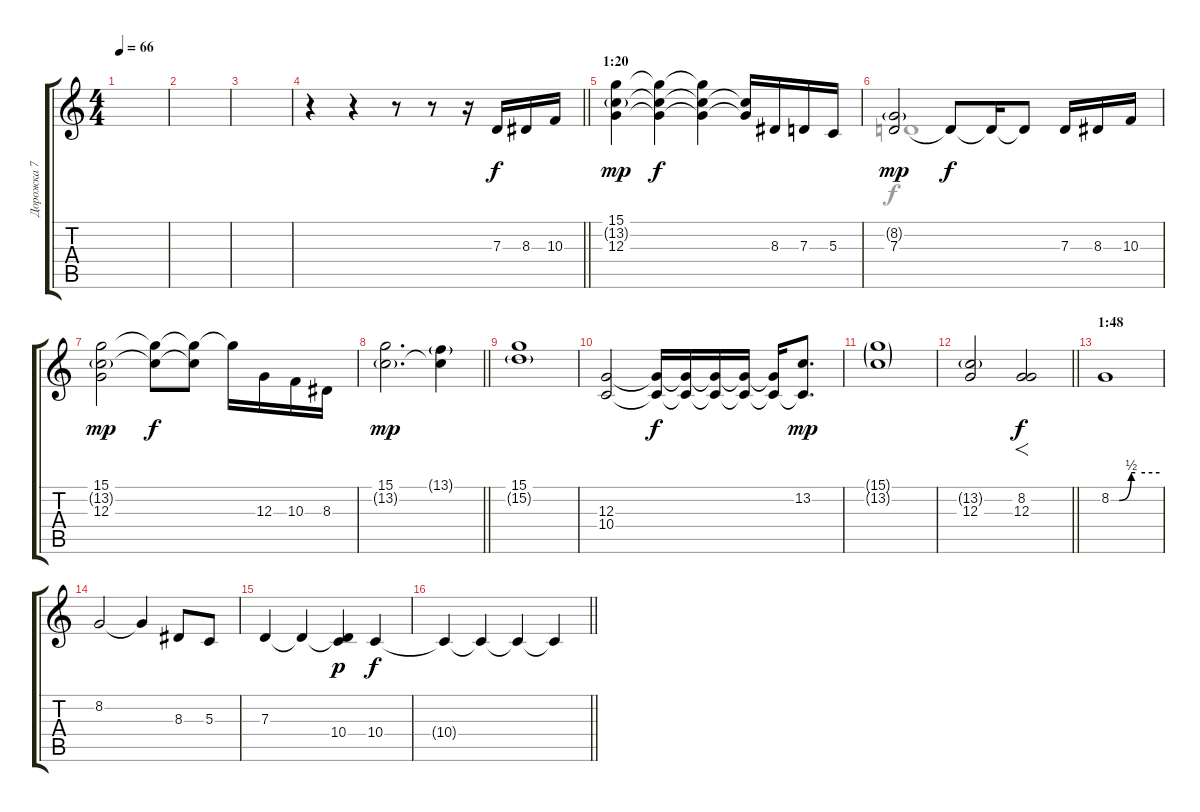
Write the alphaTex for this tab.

\track ("Дорожка 7" "Дорожка 7") {instrument stringensemble1}
\staff {score tabs}
\tuning (E4 B3 G3 D3 A2 E2) {hide}
\voice
\ts (4 4)
\tempo 66
\clef g2
\ks c
|
|
|
\barLineRight lightlight
r.4 r.4 r.8 r.8 r.16 7.3.16 8.3.16 10.3.16 |
\section ("" "1:20")
(15.1 13.2{g} 12.3).4{dy mp} (15.1{t} 13.2{t} 12.3{t}).4{dy f} (15.1{t} 13.2{t} 12.3{t}).4 (13.2{t} 12.3{t}).16 8.3.16 7.3.16 5.3.16 |
(8.2{g} 7.3).2{dy mp} 7.3{t}.8{dy f} 7.3{t}.16 7.3{t}.8 7.3.16 8.3.16 10.3.16 |
(15.1 13.2{g} 12.3).2{dy mp} (15.1{t} 13.2{t}).8{dy f} (15.1{t} 13.2{t}).8 15.1{t}.16 12.3.16 10.3.16 8.3.16 |
\barLineRight lightlight
(15.1 13.2{g}).2{d dy mp} (13.1{g} 13.2{t}).4 |
(15.1 15.2{g}).1 |
(12.3 10.4).2 (12.3{t} 10.4{t}).16{dy f} (12.3{t} 10.4{t}).16 (12.3{t} 10.4{t}).16 (12.3{t} 10.4{t}).16 (12.3{t} 10.4{t}).16 (13.2 10.4{t}).8{d dy mp} |
(15.1{g} 13.2{g}).1 |
\barLineRight lightlight
(13.2{g} 12.3).2 (8.2 12.3).2{f dy f} |
\section ("" "1:48")
8.2{be (custom 0 0 10 0 25 2 30 2 60 2)}.1 |
8.2.2 8.2{t}.4 8.3.8 5.3.8 |
7.3.4 7.3{t}.4 (7.3{t} 10.4).4{dy p} 10.4.4{dy f} |
\barLineRight lightlight
10.4{t}.4 10.4{t}.4{volume 0} 10.4{t}.4 10.4{t}.4
\voice
\clef g2
\ottava regular
\simile none
\ks c
|
|
|
\barLineRight lightlight
|
|
7.3.1 |
|
\barLineRight lightlight
|
|
|
|
\barLineRight lightlight
|
|
|
|
\barLineRight lightlight
